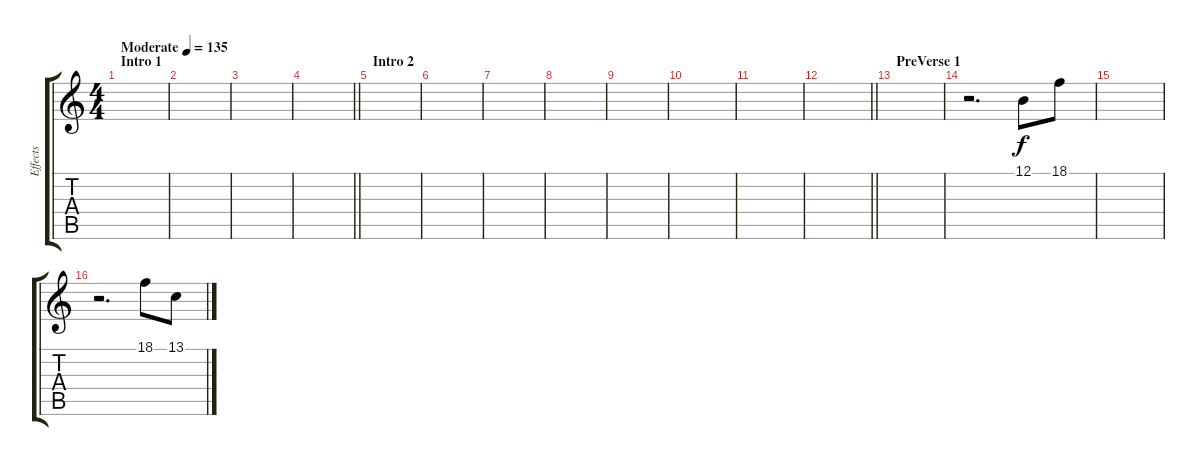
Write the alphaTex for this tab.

\track ("Effects" "Effects") {instrument lead1square}
\staff {score tabs}
\tuning (B3 Gb3 D3 A2 E2 B1) {hide}
\ts (4 4)
\section ("" "Intro 1")
\tempo (135 "Moderate")
\clef g2
\ks c
|
|
|
\barLineRight lightlight
|
\section ("" "Intro 2")
|
|
|
|
|
|
|
\barLineRight lightlight
|
\section ("" "PreVerse 1")
|
r.2{d} 12.1.8 18.1.8 |
|
r.2{d} 18.1.8 13.1.8
